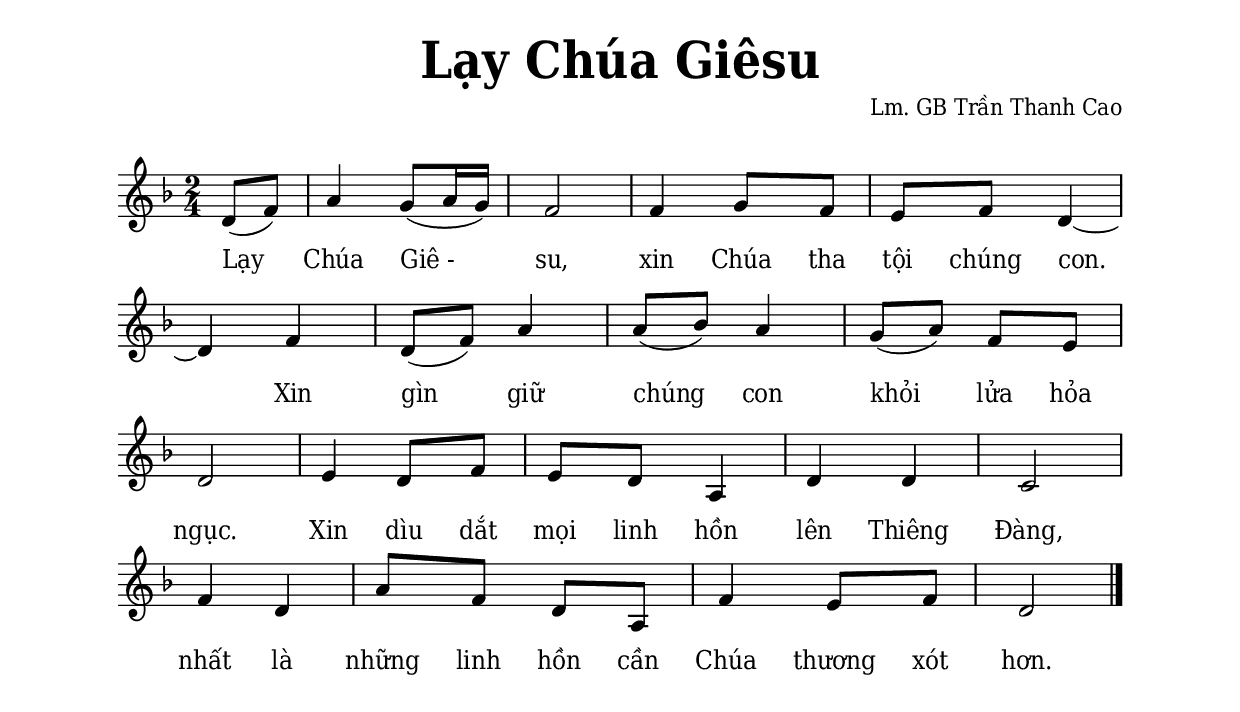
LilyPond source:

% Cài đặt chung
\version "2.22.1"
\include "english.ly"

\header {
  title = \markup { \fontsize #3 "Lạy Chúa Giêsu" }
  poet = " "
  composer = "Lm. GB Trần Thanh Cao"
  arranger = " "
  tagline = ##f
}

\paper {
  #(set-paper-size "a4")
  top-margin = 20\mm
  bottom-margin = 10\mm
  left-margin = 20\mm
  right-margin = 20\mm
  indent = #0
  #(define fonts
    (make-pango-font-tree
      "Deja Vu Serif Condensed"
      "Deja Vu Serif Condensed"
      "Deja Vu Serif Condensed"
      (/ 20 20)))
  page-count = #1
  system-system-spacing = #'((basic-distance . 12.5))
  score-system-spacing = #'((basic-distance . 12.5))
}

% Nhạc phiên khúc
nhacPhienKhucMot = \relative c' {
  \partial 4 d8( f) |
  a4 g8( a16 g) |
  f2 |
  f4 g8 f |
  e f d4 ~ |
  d f |
  d8( f) a4 |
  a8( bf) a4 |
  g8( a) f e |
  d2 |
  e4 d8 f |
  e d a4 |
  d d |
  c2 |
  f4 d |
  a'8 f d a |
  f'4 e8 f |
  d2 \bar "|."
}

% Lời phiên khúc
loiPhienKhucMot = \lyricmode {
  Lạy Chúa "Giê -" su, xin Chúa tha tội chúng con.
  Xin gìn giữ chúng con khỏi lửa hỏa ngục.
  Xin dìu dắt mọi linh hồn lên Thiêng Đàng,
  nhất là những linh hồn cần Chúa thương xót hơn.
}


% Dàn trang
\score {
  \new ChoirStaff <<
    \new Staff = phienKhuc \with {
        %\magnifyStaff #(magstep +1)
      }
      <<
      \new Voice = beSop {
        \key f \major \time 2/4 \nhacPhienKhucMot
      }
    >>
    \new Lyrics \with {
          \override VerticalAxisGroup.
            nonstaff-relatedstaff-spacing.padding = #1.5
          \override VerticalAxisGroup.
            nonstaff-unrelatedstaff-spacing.padding = #1
        }
        \lyricsto beSop \loiPhienKhucMot
  >>
  \layout {
    %\override Lyrics.LyricText.font-size = #+2
    \override Lyrics.LyricSpace.minimum-distance = #3.5
    \override Score.BarNumber.break-visibility = ##(#f #f #f)
    \override Score.SpacingSpanner.uniform-stretching = ##t
  } 
}
